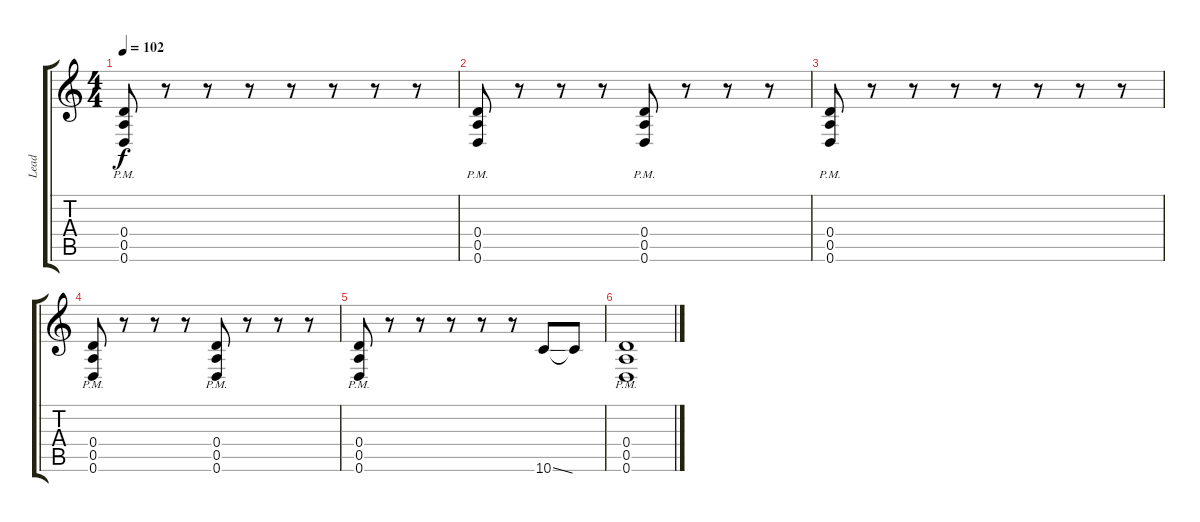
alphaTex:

\track ("Lead" "Lead") {instrument overdrivenguitar}
\staff {score tabs}
\tuning (E4 B3 G3 D3 A2 D2) {hide}
\ts (4 4)
\tempo 102
\clef g2
\ks c
(0.4{pm} 0.5{pm} 0.6{pm}).8{dy f} r.8 r.8 r.8 r.8 r.8 r.8 r.8 |
(0.4{pm} 0.5{pm} 0.6{pm}).8 r.8 r.8 r.8 (0.4{pm} 0.5{pm} 0.6{pm}).8 r.8 r.8 r.8 |
(0.4{pm} 0.5{pm} 0.6{pm}).8 r.8 r.8 r.8 r.8 r.8 r.8 r.8 |
(0.4{pm} 0.5{pm} 0.6{pm}).8 r.8 r.8 r.8 (0.4{pm} 0.5{pm} 0.6{pm}).8 r.8 r.8 r.8 |
(0.4{pm} 0.5{pm} 0.6{pm}).8 r.8 r.8 r.8 r.8 r.8 10.6{ss}.8 10.6{t}.8 |
(0.4{pm} 0.5{pm} 0.6{pm}).1
